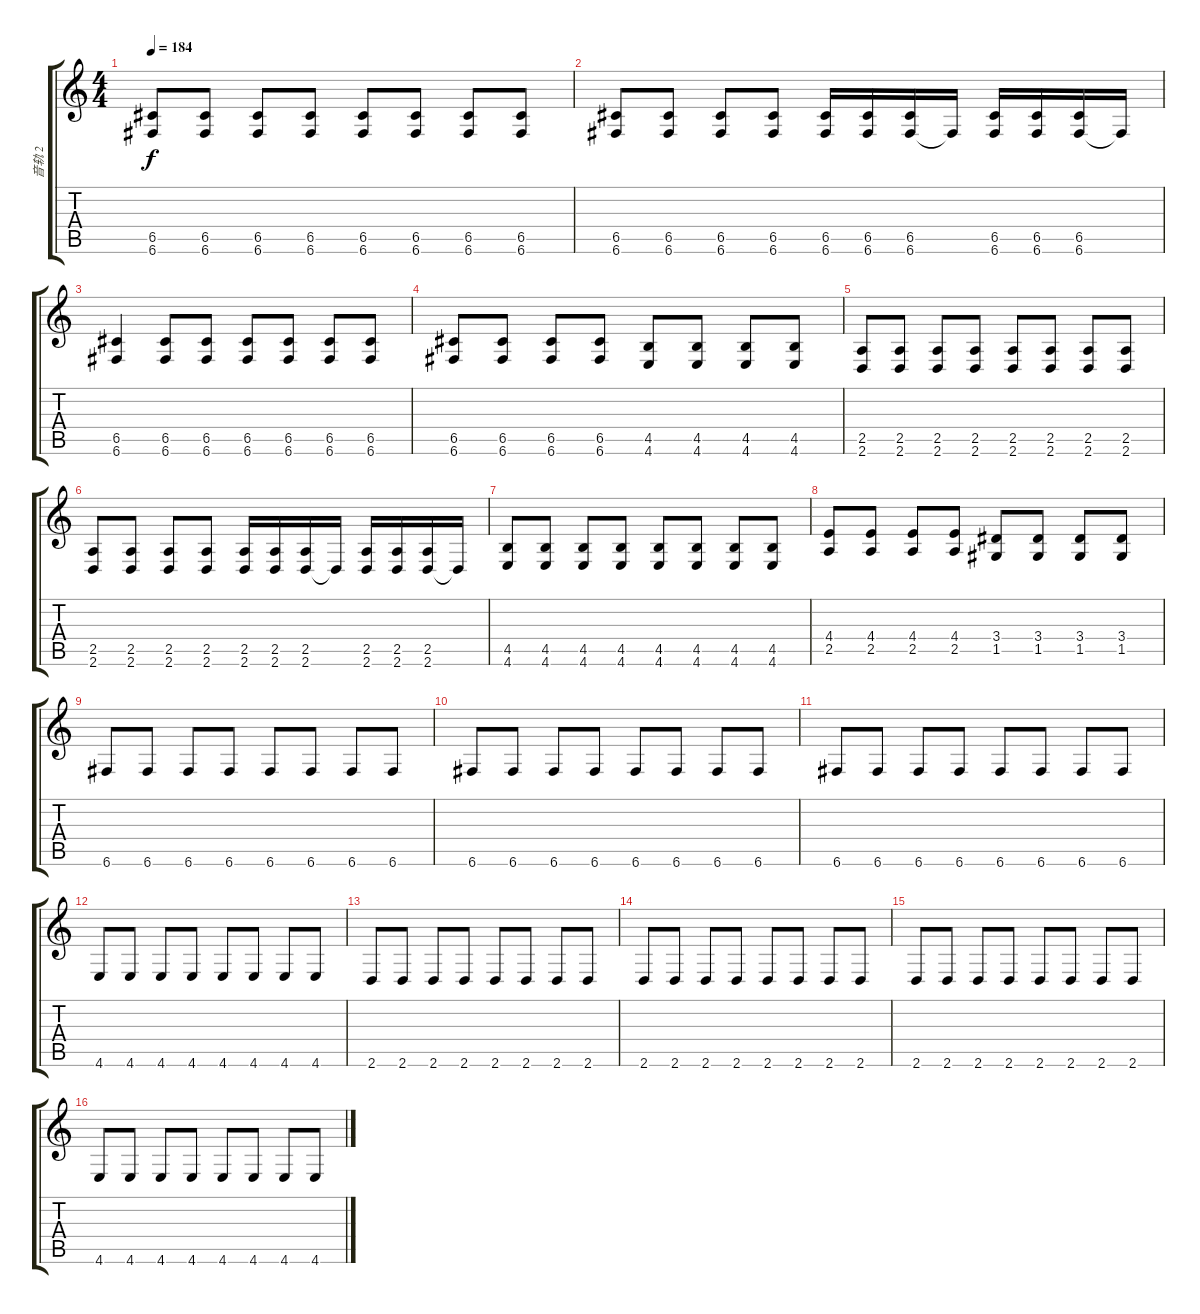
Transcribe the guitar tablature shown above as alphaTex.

\track ("音轨 2" "音轨 2") {instrument distortionguitar}
\staff {score tabs}
\tuning (D4 A3 F3 C3 G2 C2) {hide}
\ts (4 4)
\tempo 184
\clef g2
\ks c
(6.5 6.6).8{dy f} (6.5 6.6).8 (6.5 6.6).8 (6.5 6.6).8 (6.5 6.6).8 (6.5 6.6).8 (6.5 6.6).8 (6.5 6.6).8 |
(6.5 6.6).8 (6.5 6.6).8 (6.5 6.6).8 (6.5 6.6).8 (6.5 6.6).16 (6.5 6.6).16 (6.5 6.6).16 6.6{t}.16 (6.5 6.6).16 (6.5 6.6).16 (6.5 6.6).16 6.6{t}.16 |
(6.5 6.6).4 (6.5 6.6).8 (6.5 6.6).8 (6.5 6.6).8 (6.5 6.6).8 (6.5 6.6).8 (6.5 6.6).8 |
(6.5 6.6).8 (6.5 6.6).8 (6.5 6.6).8 (6.5 6.6).8 (4.5 4.6).8 (4.5 4.6).8 (4.5 4.6).8 (4.5 4.6).8 |
(2.5 2.6).8 (2.5 2.6).8 (2.5 2.6).8 (2.5 2.6).8 (2.5 2.6).8 (2.5 2.6).8 (2.5 2.6).8 (2.5 2.6).8 |
(2.5 2.6).8 (2.5 2.6).8 (2.5 2.6).8 (2.5 2.6).8 (2.5 2.6).16 (2.5 2.6).16 (2.5 2.6).16 2.6{t}.16 (2.5 2.6).16 (2.5 2.6).16 (2.5 2.6).16 2.6{t}.16 |
(4.5 4.6).8 (4.5 4.6).8 (4.5 4.6).8 (4.5 4.6).8 (4.5 4.6).8 (4.5 4.6).8 (4.5 4.6).8 (4.5 4.6).8 |
(4.4 2.5).8 (4.4 2.5).8 (4.4 2.5).8 (4.4 2.5).8 (3.4 1.5).8 (3.4 1.5).8 (3.4 1.5).8 (3.4 1.5).8 |
6.6.8 6.6.8 6.6.8 6.6.8 6.6.8 6.6.8 6.6.8 6.6.8 |
6.6.8 6.6.8 6.6.8 6.6.8 6.6.8 6.6.8 6.6.8 6.6.8 |
6.6.8 6.6.8 6.6.8 6.6.8 6.6.8 6.6.8 6.6.8 6.6.8 |
4.6.8 4.6.8 4.6.8 4.6.8 4.6.8 4.6.8 4.6.8 4.6.8 |
2.6.8 2.6.8 2.6.8 2.6.8 2.6.8 2.6.8 2.6.8 2.6.8 |
2.6.8 2.6.8 2.6.8 2.6.8 2.6.8 2.6.8 2.6.8 2.6.8 |
2.6.8 2.6.8 2.6.8 2.6.8 2.6.8 2.6.8 2.6.8 2.6.8 |
4.6.8 4.6.8 4.6.8 4.6.8 4.6.8 4.6.8 4.6.8 4.6.8
